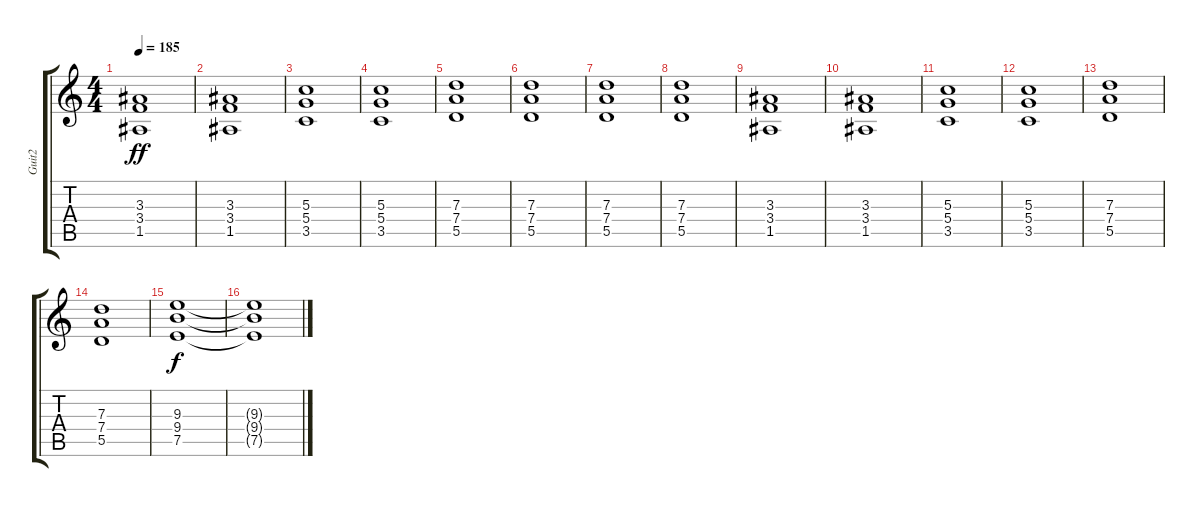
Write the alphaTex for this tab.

\track ("Guit2" "Guit2") {instrument overdrivenguitar}
\staff {score tabs}
\tuning (E4 B3 G3 D3 A2 E2) {hide}
\ts (4 4)
\tempo 185
\clef g2
\ks c
(3.3 3.4 1.5).1{dy ff} |
(3.3 3.4 1.5).1 |
(5.3 5.4 3.5).1 |
(5.3 5.4 3.5).1 |
(7.3 7.4 5.5).1 |
(7.3 7.4 5.5).1 |
(7.3 7.4 5.5).1 |
(7.3 7.4 5.5).1 |
(3.3 3.4 1.5).1 |
(3.3 3.4 1.5).1 |
(5.3 5.4 3.5).1 |
(5.3 5.4 3.5).1 |
(7.3 7.4 5.5).1 |
(7.3 7.4 5.5).1 |
(9.3 9.4 7.5).1{dy f} |
(9.3{t} 9.4{t} 7.5{t}).1
